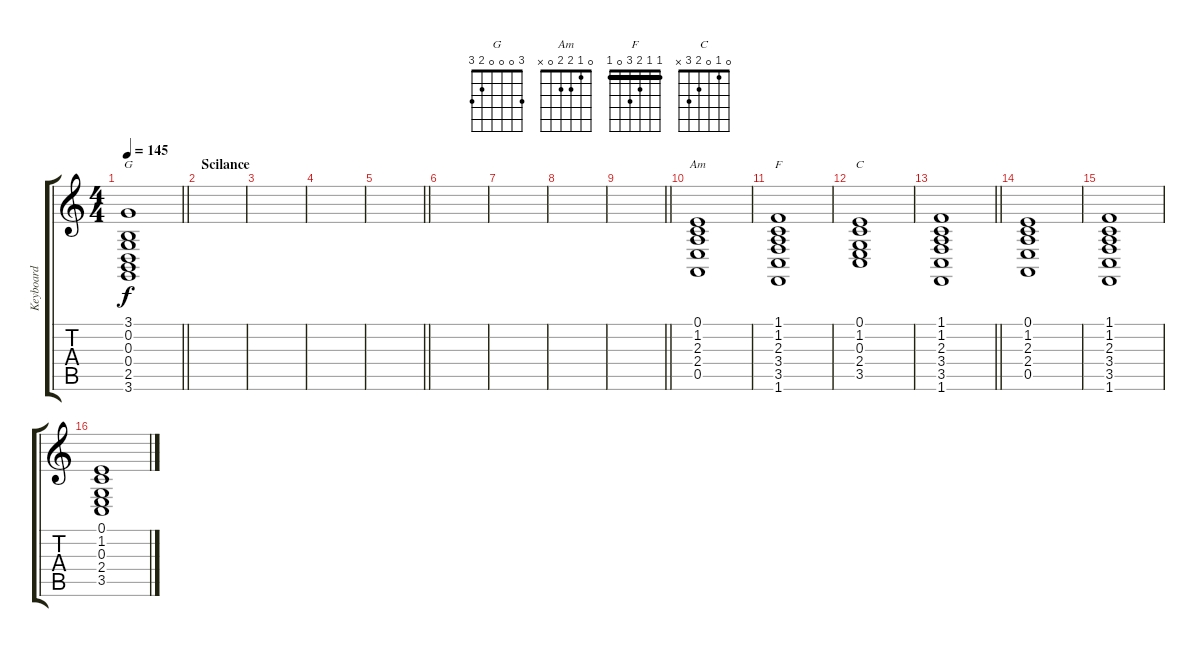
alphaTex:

\track ("Keyboard" "Keyboard") {instrument accordion}
\staff {score tabs}
\tuning (E4 B3 G3 D3 A2 E2) {hide}
\chord ("G" 3 0 0 0 2 3)
\chord ("Am" 0 1 2 2 0 x)
\chord ("F" 1 1 2 3 0 1) {barre 1}
\chord ("C" 0 1 0 2 3 x)
\ts (4 4)
\tempo 145
\clef g2
\barLineRight lightlight
\ks c
(3.1 0.2 0.3 0.4 2.5 3.6).1{ch "G" dy f} |
\section ("" "Scilance")
|
|
|
\barLineRight lightlight
|
|
|
|
\barLineRight lightlight
|
(0.1 1.2 2.3 2.4 0.5).1{ch "Am"} |
(1.1 1.2 2.3 3.4 3.5 1.6).1{ch "F"} |
(0.1 1.2 0.3 2.4 3.5).1{ch "C"} |
\barLineRight lightlight
(1.1 1.2 2.3 3.4 3.5 1.6).1 |
(0.1 1.2 2.3 2.4 0.5).1 |
(1.1 1.2 2.3 3.4 3.5 1.6).1 |
(0.1 1.2 0.3 2.4 3.5).1
